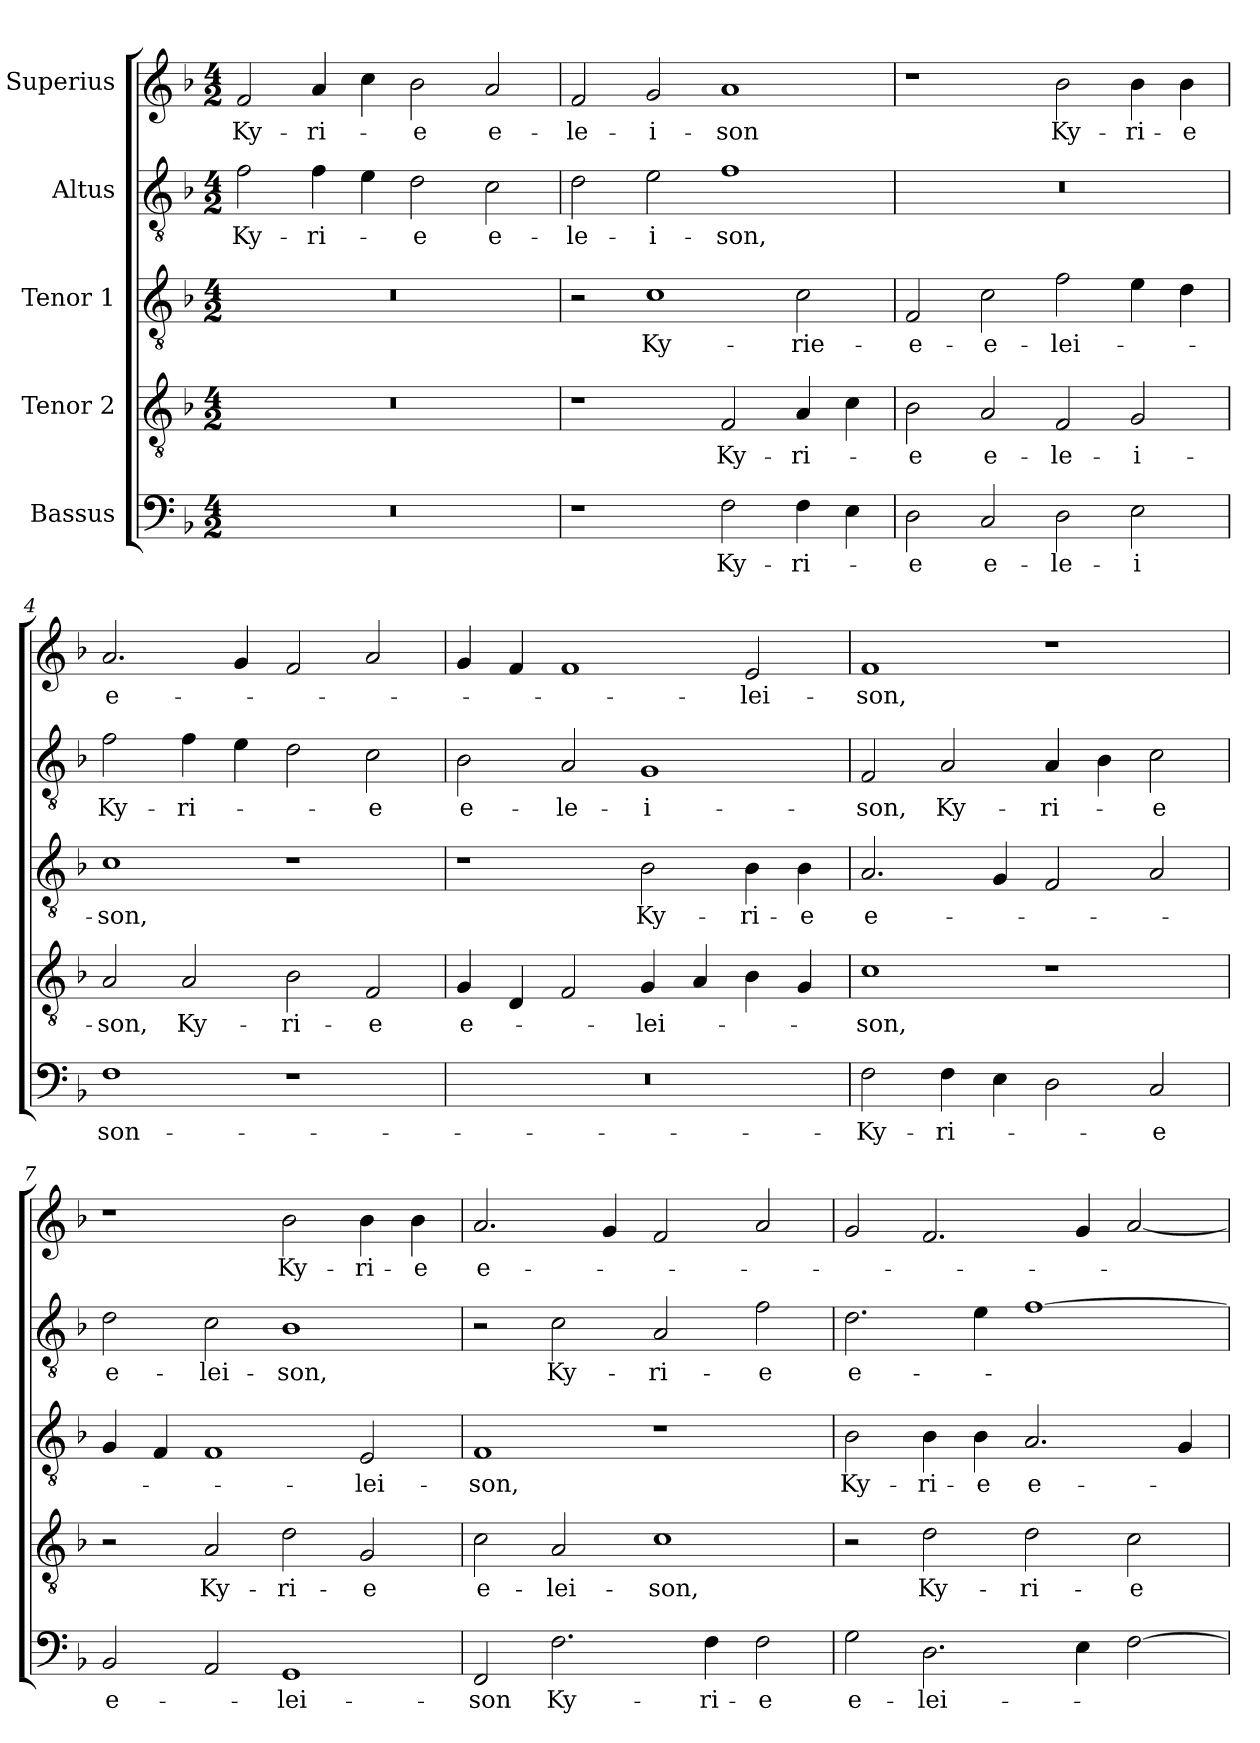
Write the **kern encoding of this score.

**kern	**text	**kern	**text	**kern	**text	**kern	**text	**kern	**text
*part5	*part5	*part4	*part4	*part3	*part3	*part2	*part2	*part1	*part1
*staff5	*staff5	*staff4	*staff4	*staff3	*staff3	*staff2	*staff2	*staff1	*staff1
*I"Bassus	*	*I"Tenor 2	*	*I"Tenor 1	*	*I"Altus	*	*I"Superius	*
*clefF4	*	*clefGv2	*	*clefGv2	*	*clefGv2	*	*clefG2	*
*k[b-]	*	*k[b-]	*	*k[b-]	*	*k[b-]	*	*k[b-]	*
*M4/2	*	*M4/2	*	*M4/2	*	*M4/2	*	*M4/2	*
=1	=1	=1	=1	=1	=1	=1	=1	=1	=1
0r	.	0r	.	0r	.	2f\	Ky-	2f/	Ky-
.	.	.	.	.	.	4f\	-ri-	4a/	-ri-
.	.	.	.	.	.	4e\	.	4cc\	.
.	.	.	.	.	.	2d\	-e	2b-\	-e
.	.	.	.	.	.	2c\	e-	2a/	e-
=2	=2	=2	=2	=2	=2	=2	=2	=2	=2
1r	.	1r	.	2r	.	2d\	-le-	2f/	-le-
.	.	.	.	1c\	Ky-	2e\	-i-	2g/	-i-
2F\	Ky-	2F/	Ky-	.	.	1f\	-son,	1a/	-son
4F\	-ri-	4A/	-ri-	2c\	-rie-	.	.	.	.
4E\	.	4c\	.	.	.	.	.	.	.
=3	=3	=3	=3	=3	=3	=3	=3	=3	=3
2D\	-e	2B-\	-e	2F/	-e-	0r	.	1r	.
2C/	e-	2A/	e-	2c\	-e-	.	.	.	.
2D\	-le-	2F/	-le-	2f\	-lei-	.	.	2b-\	Ky-
2E\	-i	2G/	-i-	4e\	.	.	.	4b-\	-ri-
.	.	.	.	4d\	.	.	.	4b-\	-e
=4	=4	=4	=4	=4	=4	=4	=4	=4	=4
1F\	son-	2A/	-son,	1c\	-son,	2f\	Ky-	2.a/	e-
.	.	2A/	Ky-	.	.	4f\	-ri-	.	.
.	.	.	.	.	.	4e\	.	4g/	.
1r	.	2B-\	-ri-	1r	.	2d\	.	2f/	.
.	.	2F/	-e	.	.	2c\	-e	2a/	.
=5	=5	=5	=5	=5	=5	=5	=5	=5	=5
0r	.	4G/	e-	1r	.	2B-\	e-	4g/	.
.	.	4D/	.	.	.	.	.	4f/	.
.	.	2F/	.	.	.	2A/	-le-	1f/	.
.	.	4G/	-lei-	2B-\	Ky-	1G/	-i-	.	.
.	.	4A/	.	.	.	.	.	.	.
.	.	4B-\	.	4B-\	-ri-	.	.	2e/	-lei-
.	.	4G/	.	4B-\	-e	.	.	.	.
=6	=6	=6	=6	=6	=6	=6	=6	=6	=6
2F\	Ky-	1c\	-son,	2.A/	e-	2F/	-son,	1f/	-son,
4F\	-ri-	.	.	.	.	2A/	Ky-	.	.
4E\	.	.	.	4G/	.	.	.	.	.
2D\	.	1r	.	2F/	.	4A/	-ri-	1r	.
.	.	.	.	.	.	4B-\	.	.	.
2C/	-e	.	.	2A/	.	2c\	-e	.	.
=7	=7	=7	=7	=7	=7	=7	=7	=7	=7
2BB-/	e-	2r	.	4G/	.	2d\	e-	1r	.
.	.	.	.	4F/	.	.	.	.	.
2AA/	.	2A/	Ky-	1F/	.	2c\	-lei-	.	.
1GG/	-lei-	2d\	-ri-	.	.	1B-\	-son,	2b-\	Ky-
.	.	2G/	-e	2E/	-lei-	.	.	4b-\	-ri-
.	.	.	.	.	.	.	.	4b-\	-e
=8	=8	=8	=8	=8	=8	=8	=8	=8	=8
2FF/	-son	2c\	e-	1F/	-son,	2r	.	2.a/	e-
2.F\	Ky-	2A/	-lei-	.	.	2c\	Ky-	.	.
.	.	.	.	.	.	.	.	4g/	.
.	.	1c\	-son,	1r	.	2A/	-ri-	2f/	.
4F\	-ri-	.	.	.	.	.	.	.	.
2F\	-e	.	.	.	.	2f\	-e	2a/	.
=9	=9	=9	=9	=9	=9	=9	=9	=9	=9
2G\	e-	2r	.	2B-\	Ky-	2.d\	e-	2g/	.
2.D\	-lei-	2d\	Ky-	4B-\	-ri-	.	.	2.f/	.
.	.	.	.	4B-\	-e	4e\	.	.	.
.	.	2d\	-ri-	2.A/	e-	[1f\	.	.	.
4E\	.	.	.	.	.	.	.	4g/	.
[2F\	.	2c\	-e	.	.	.	.	[2a/	.
.	.	.	.	4G/	.	.	.	.	.
=	=	=	=	=	=	=	=	=	=
*-	*-	*-	*-	*-	*-	*-	*-	*-	*-
